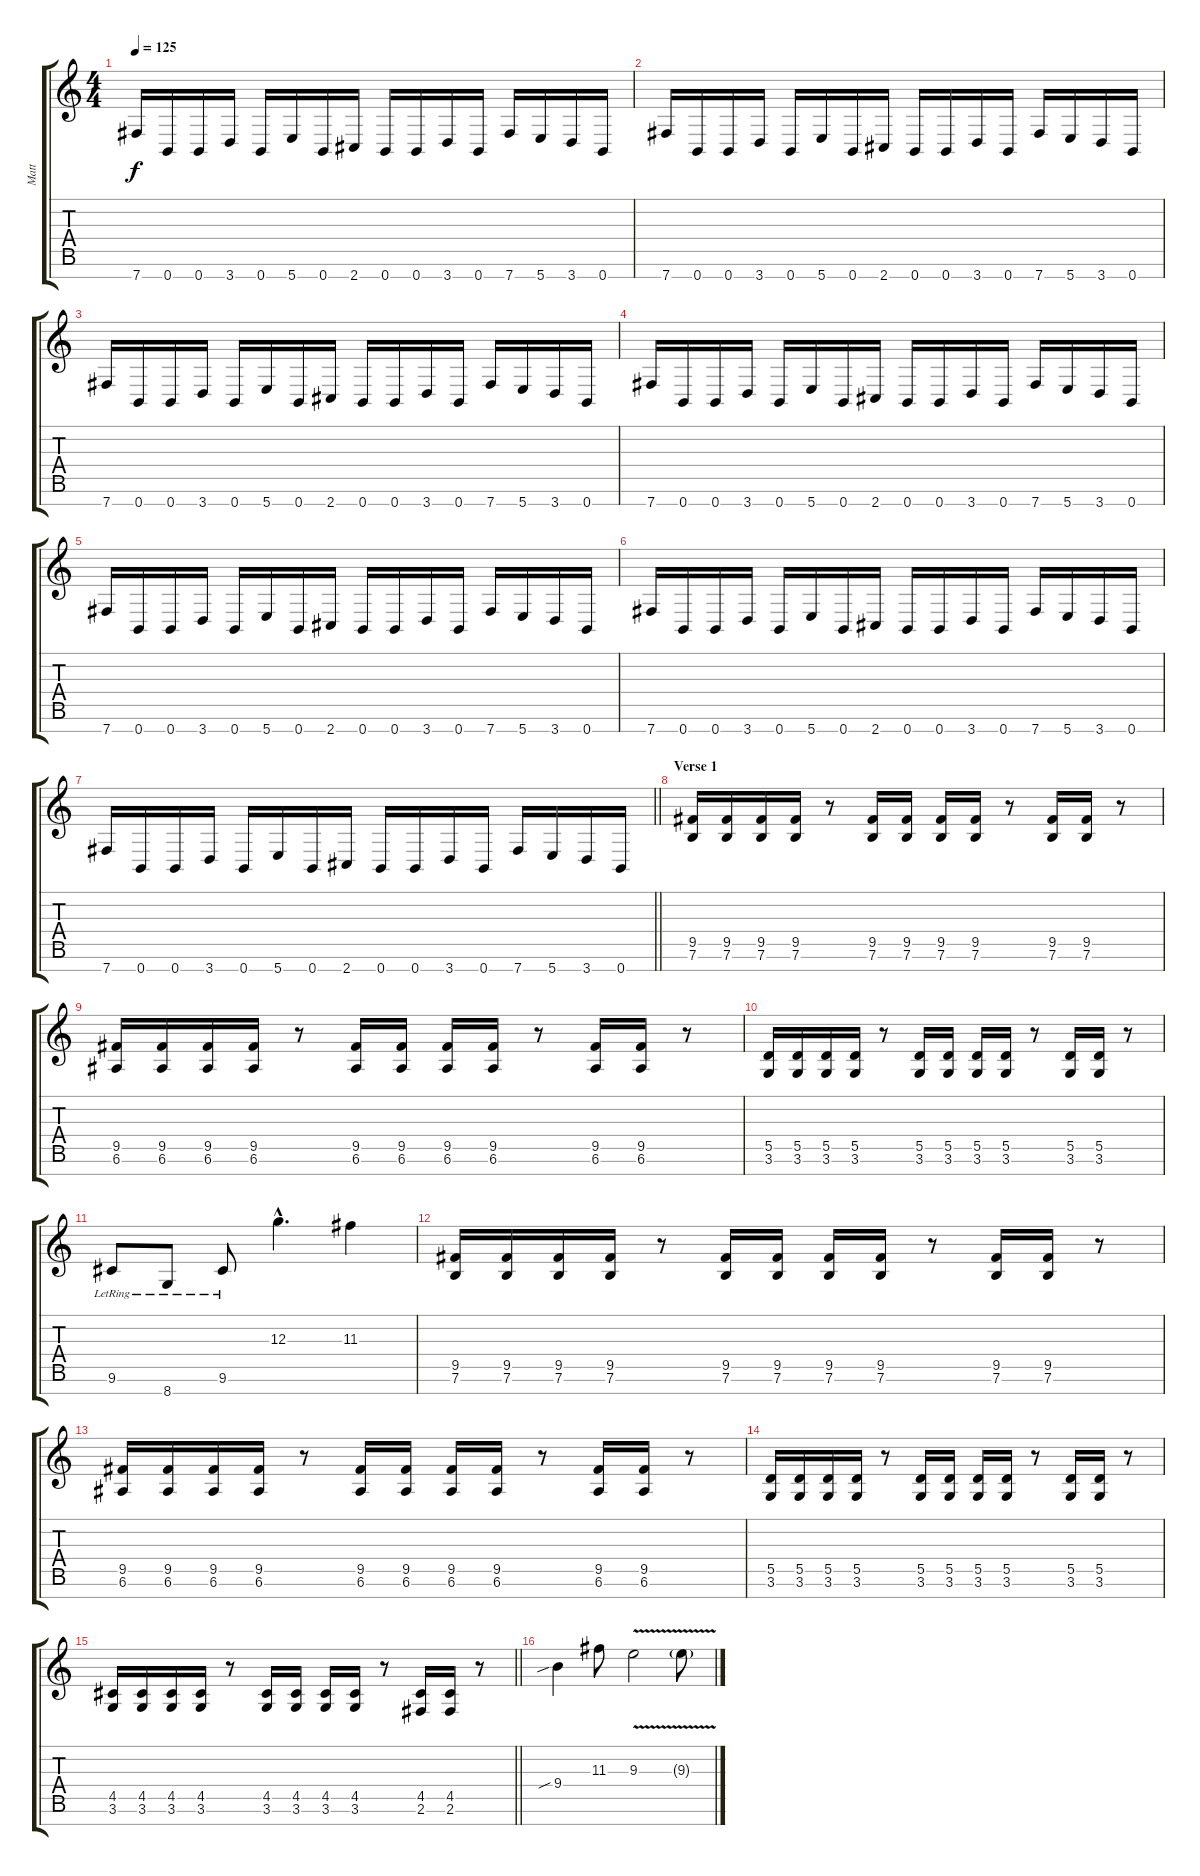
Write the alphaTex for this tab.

\track ("Matt" "Matt") {instrument distortionguitar}
\staff {score tabs}
\tuning (E4 B3 G3 D3 A2 E2 B1) {hide}
\ts (4 4)
\tempo 125
\clef g2
\ks c
7.7.16{dy f} 0.7.16 0.7.16 3.7.16 0.7.16 5.7.16 0.7.16 2.7.16 0.7.16 0.7.16 3.7.16 0.7.16 7.7.16 5.7.16 3.7.16 0.7.16 |
7.7.16 0.7.16 0.7.16 3.7.16 0.7.16 5.7.16 0.7.16 2.7.16 0.7.16 0.7.16 3.7.16 0.7.16 7.7.16 5.7.16 3.7.16 0.7.16 |
7.7.16 0.7.16 0.7.16 3.7.16 0.7.16 5.7.16 0.7.16 2.7.16 0.7.16 0.7.16 3.7.16 0.7.16 7.7.16 5.7.16 3.7.16 0.7.16 |
7.7.16 0.7.16 0.7.16 3.7.16 0.7.16 5.7.16 0.7.16 2.7.16 0.7.16 0.7.16 3.7.16 0.7.16 7.7.16 5.7.16 3.7.16 0.7.16 |
7.7.16 0.7.16 0.7.16 3.7.16 0.7.16 5.7.16 0.7.16 2.7.16 0.7.16 0.7.16 3.7.16 0.7.16 7.7.16 5.7.16 3.7.16 0.7.16 |
7.7.16 0.7.16 0.7.16 3.7.16 0.7.16 5.7.16 0.7.16 2.7.16 0.7.16 0.7.16 3.7.16 0.7.16 7.7.16 5.7.16 3.7.16 0.7.16 |
\barLineRight lightlight
7.7.16 0.7.16 0.7.16 3.7.16 0.7.16 5.7.16 0.7.16 2.7.16 0.7.16 0.7.16 3.7.16 0.7.16 7.7.16 5.7.16 3.7.16 0.7.16 |
\section ("" "Verse 1")
(9.5 7.6).16 (9.5 7.6).16 (9.5 7.6).16 (9.5 7.6).16 r.8 (9.5 7.6).16 (9.5 7.6).16 (9.5 7.6).16 (9.5 7.6).16 r.8 (9.5 7.6).16 (9.5 7.6).16 r.8 |
(9.5 6.6).16 (9.5 6.6).16 (9.5 6.6).16 (9.5 6.6).16 r.8 (9.5 6.6).16 (9.5 6.6).16 (9.5 6.6).16 (9.5 6.6).16 r.8 (9.5 6.6).16 (9.5 6.6).16 r.8 |
(5.5 3.6).16 (5.5 3.6).16 (5.5 3.6).16 (5.5 3.6).16 r.8 (5.5 3.6).16 (5.5 3.6).16 (5.5 3.6).16 (5.5 3.6).16 r.8 (5.5 3.6).16 (5.5 3.6).16 r.8 |
9.6{lr}.8 8.7{lr}.8 9.6{lr}.8 12.3{hac}.4{d} 11.3.4 |
(9.5 7.6).16 (9.5 7.6).16 (9.5 7.6).16 (9.5 7.6).16 r.8 (9.5 7.6).16 (9.5 7.6).16 (9.5 7.6).16 (9.5 7.6).16 r.8 (9.5 7.6).16 (9.5 7.6).16 r.8 |
(9.5 6.6).16 (9.5 6.6).16 (9.5 6.6).16 (9.5 6.6).16 r.8 (9.5 6.6).16 (9.5 6.6).16 (9.5 6.6).16 (9.5 6.6).16 r.8 (9.5 6.6).16 (9.5 6.6).16 r.8 |
(5.5 3.6).16 (5.5 3.6).16 (5.5 3.6).16 (5.5 3.6).16 r.8 (5.5 3.6).16 (5.5 3.6).16 (5.5 3.6).16 (5.5 3.6).16 r.8 (5.5 3.6).16 (5.5 3.6).16 r.8 |
\barLineRight lightlight
(4.5 3.6).16 (4.5 3.6).16 (4.5 3.6).16 (4.5 3.6).16 r.8 (4.5 3.6).16 (4.5 3.6).16 (4.5 3.6).16 (4.5 3.6).16 r.8 (4.5 2.6).16 (4.5 2.6).16 r.8 |
9.4{sib}.4 11.3.8 9.3{v}.2 9.3{v g}.8
